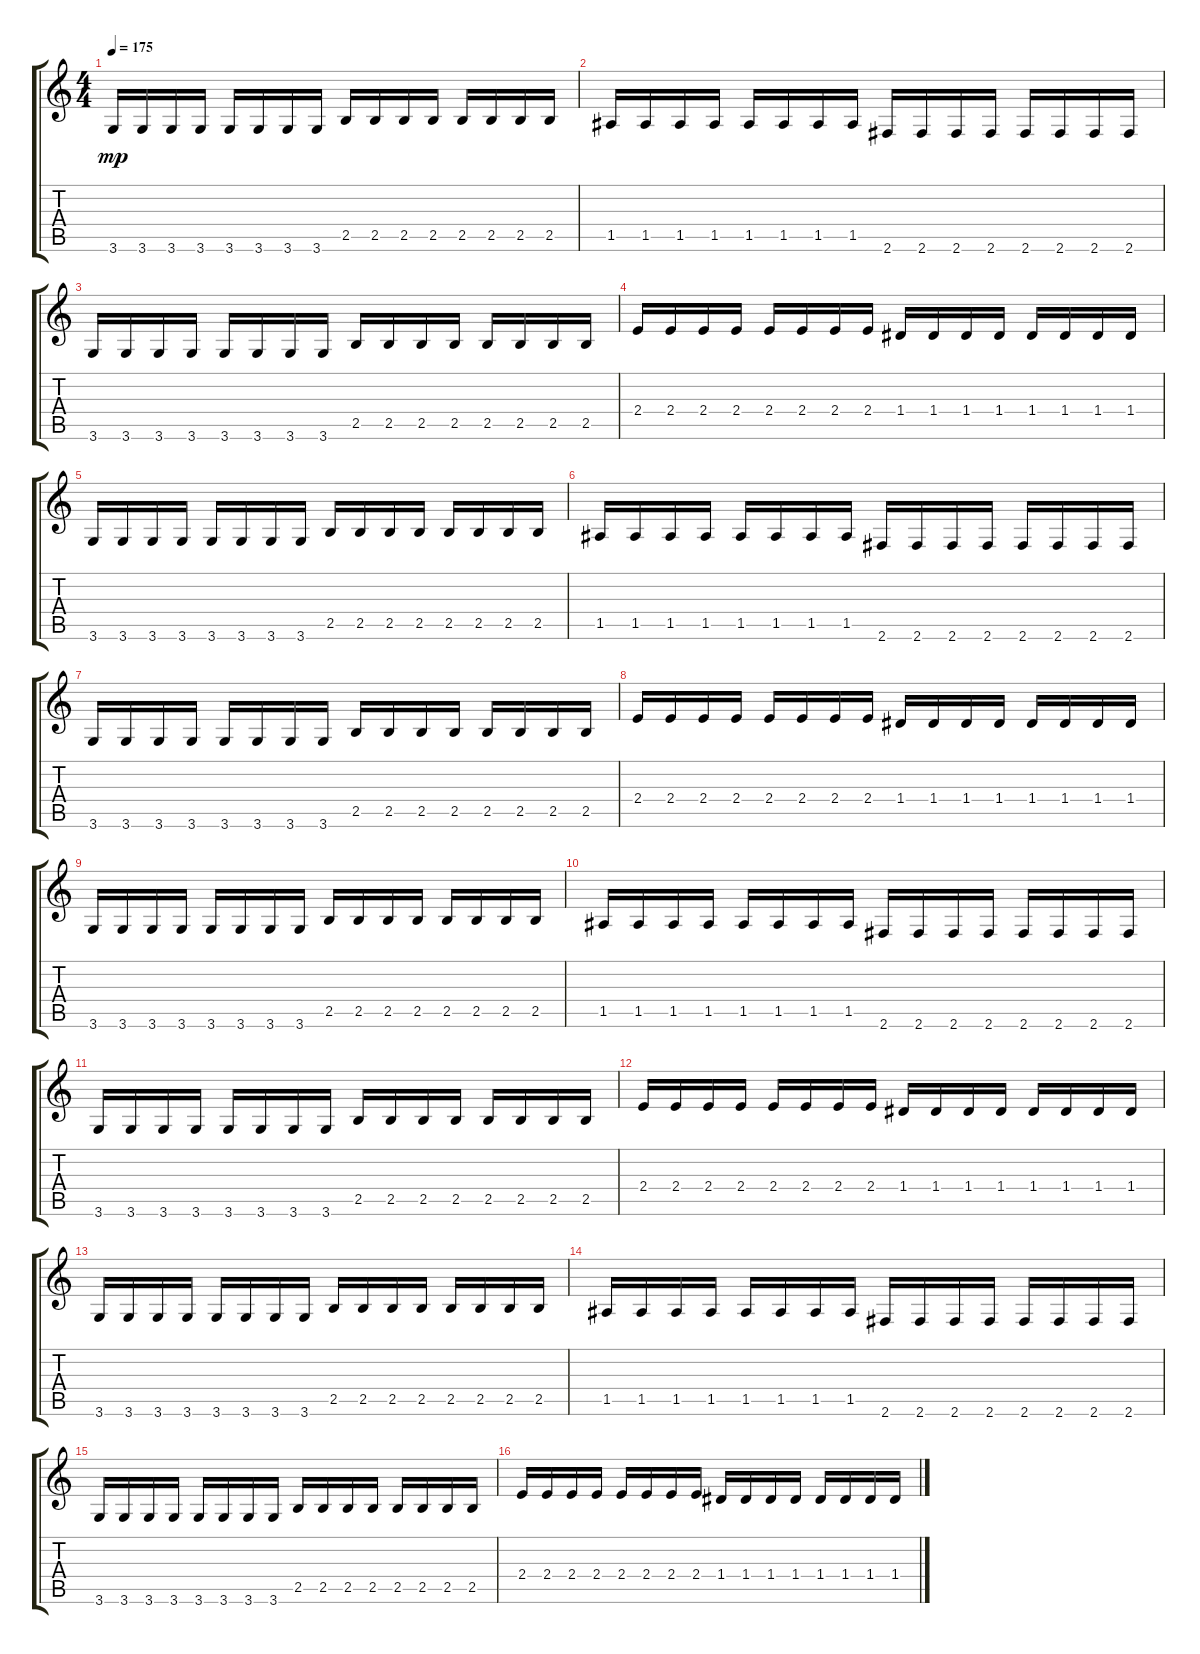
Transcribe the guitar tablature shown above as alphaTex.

\track "" {instrument distortionguitar}
\staff {score tabs}
\tuning (E4 B3 G3 D3 A2 E2) {hide}
\ts (4 4)
\tempo 175
\clef g2
\ks c
3.6.16{dy mp} 3.6.16 3.6.16 3.6.16 3.6.16 3.6.16 3.6.16 3.6.16 2.5.16 2.5.16 2.5.16 2.5.16 2.5.16 2.5.16 2.5.16 2.5.16 |
1.5.16 1.5.16 1.5.16 1.5.16 1.5.16 1.5.16 1.5.16 1.5.16 2.6.16 2.6.16 2.6.16 2.6.16 2.6.16 2.6.16 2.6.16 2.6.16 |
3.6.16 3.6.16 3.6.16 3.6.16 3.6.16 3.6.16 3.6.16 3.6.16 2.5.16 2.5.16 2.5.16 2.5.16 2.5.16 2.5.16 2.5.16 2.5.16 |
2.4.16 2.4.16 2.4.16 2.4.16 2.4.16 2.4.16 2.4.16 2.4.16 1.4.16 1.4.16 1.4.16 1.4.16 1.4.16 1.4.16 1.4.16 1.4.16 |
3.6.16 3.6.16 3.6.16 3.6.16 3.6.16 3.6.16 3.6.16 3.6.16 2.5.16 2.5.16 2.5.16 2.5.16 2.5.16 2.5.16 2.5.16 2.5.16 |
1.5.16 1.5.16 1.5.16 1.5.16 1.5.16 1.5.16 1.5.16 1.5.16 2.6.16 2.6.16 2.6.16 2.6.16 2.6.16 2.6.16 2.6.16 2.6.16 |
3.6.16 3.6.16 3.6.16 3.6.16 3.6.16 3.6.16 3.6.16 3.6.16 2.5.16 2.5.16 2.5.16 2.5.16 2.5.16 2.5.16 2.5.16 2.5.16 |
2.4.16 2.4.16 2.4.16 2.4.16 2.4.16 2.4.16 2.4.16 2.4.16 1.4.16 1.4.16 1.4.16 1.4.16 1.4.16 1.4.16 1.4.16 1.4.16 |
3.6.16 3.6.16 3.6.16 3.6.16 3.6.16 3.6.16 3.6.16 3.6.16 2.5.16 2.5.16 2.5.16 2.5.16 2.5.16 2.5.16 2.5.16 2.5.16 |
1.5.16 1.5.16 1.5.16 1.5.16 1.5.16 1.5.16 1.5.16 1.5.16 2.6.16 2.6.16 2.6.16 2.6.16 2.6.16 2.6.16 2.6.16 2.6.16 |
3.6.16 3.6.16 3.6.16 3.6.16 3.6.16 3.6.16 3.6.16 3.6.16 2.5.16 2.5.16 2.5.16 2.5.16 2.5.16 2.5.16 2.5.16 2.5.16 |
2.4.16 2.4.16 2.4.16 2.4.16 2.4.16 2.4.16 2.4.16 2.4.16 1.4.16 1.4.16 1.4.16 1.4.16 1.4.16 1.4.16 1.4.16 1.4.16 |
3.6.16 3.6.16 3.6.16 3.6.16 3.6.16 3.6.16 3.6.16 3.6.16 2.5.16 2.5.16 2.5.16 2.5.16 2.5.16 2.5.16 2.5.16 2.5.16 |
1.5.16 1.5.16 1.5.16 1.5.16 1.5.16 1.5.16 1.5.16 1.5.16 2.6.16 2.6.16 2.6.16 2.6.16 2.6.16 2.6.16 2.6.16 2.6.16 |
3.6.16 3.6.16 3.6.16 3.6.16 3.6.16 3.6.16 3.6.16 3.6.16 2.5.16 2.5.16 2.5.16 2.5.16 2.5.16 2.5.16 2.5.16 2.5.16 |
2.4.16 2.4.16 2.4.16 2.4.16 2.4.16 2.4.16 2.4.16 2.4.16 1.4.16 1.4.16 1.4.16 1.4.16 1.4.16 1.4.16 1.4.16 1.4.16
